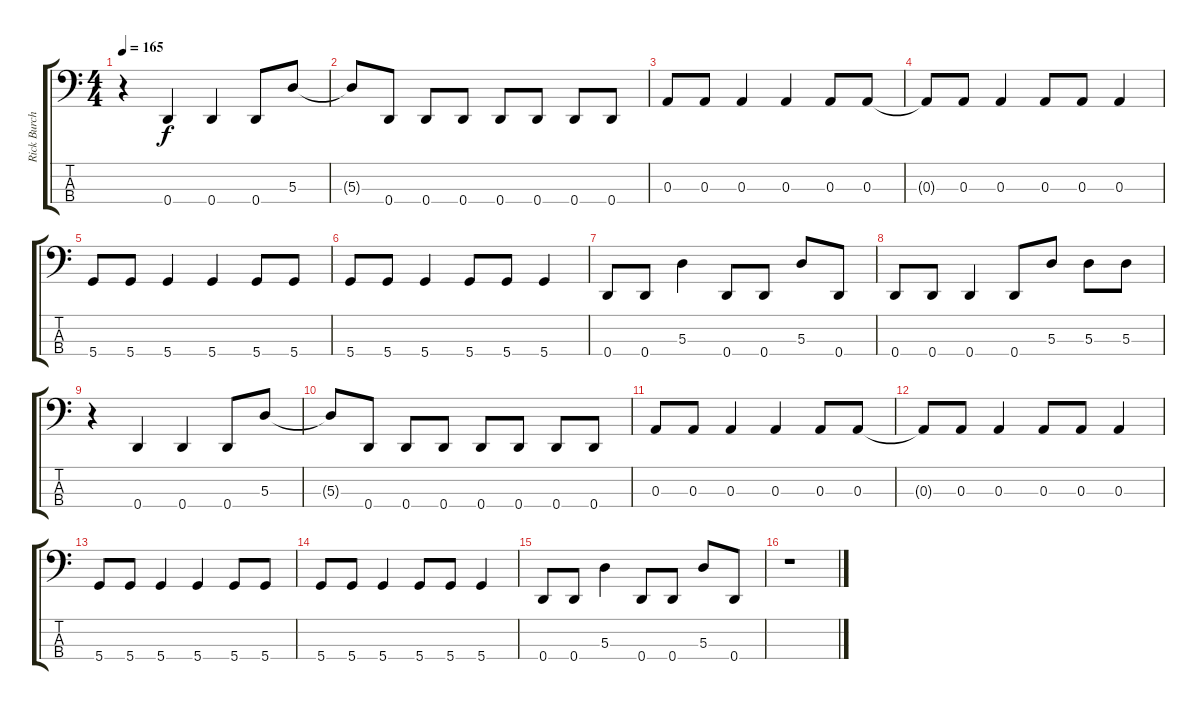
\track ("Rick Burch (Bass)" "Rick Burch") {instrument electricbasspick}
\staff {score tabs}
\tuning (G2 D2 A1 D1) {hide}
\ts (4 4)
\tempo 165
\clef f4
\ks c
r.4{dy f} 0.4.4 0.4.4 0.4.8 5.3.8 |
5.3{t}.8 0.4.8 0.4.8 0.4.8 0.4.8 0.4.8 0.4.8 0.4.8 |
0.3.8 0.3.8 0.3.4 0.3.4 0.3.8 0.3.8 |
0.3{t}.8 0.3.8 0.3.4 0.3.8 0.3.8 0.3.4 |
5.4.8 5.4.8 5.4.4 5.4.4 5.4.8 5.4.8 |
5.4.8 5.4.8 5.4.4 5.4.8 5.4.8 5.4.4 |
0.4.8 0.4.8 5.3.4 0.4.8 0.4.8 5.3.8 0.4.8 |
0.4.8 0.4.8 0.4.4 0.4.8 5.3.8 5.3.8 5.3.8 |
r.4 0.4.4 0.4.4 0.4.8 5.3.8 |
5.3{t}.8 0.4.8 0.4.8 0.4.8 0.4.8 0.4.8 0.4.8 0.4.8 |
0.3.8 0.3.8 0.3.4 0.3.4 0.3.8 0.3.8 |
0.3{t}.8 0.3.8 0.3.4 0.3.8 0.3.8 0.3.4 |
5.4.8 5.4.8 5.4.4 5.4.4 5.4.8 5.4.8 |
5.4.8 5.4.8 5.4.4 5.4.8 5.4.8 5.4.4 |
0.4.8 0.4.8 5.3.4 0.4.8 0.4.8 5.3.8 0.4.8 |
r.1
